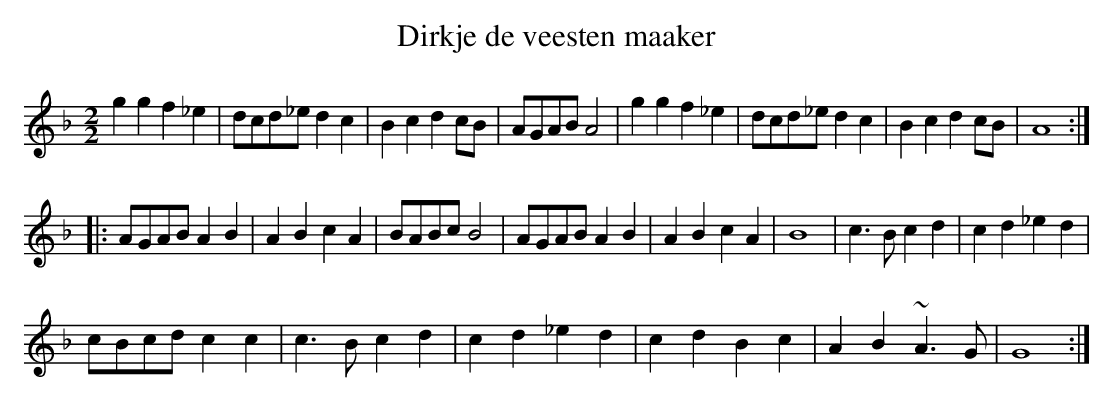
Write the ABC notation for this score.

X:1
T:Dirkje de veesten maaker
M:2/2
K:Gdor
g2g2f2_e2|dcd_ed2c2|B2c2d2cB|AGABA4|g2g2f2_e2|dcd_ed2c2|B2c2d2cB|A8:|
|:AGABA2B2|A2B2c2A2|BABcB4|AGABA2B2|A2B2c2A2|B8|c3Bc2d2|c2d2_e2d2|
cBcdc2c2|c3Bc2d2|c2d2_e2d2|c2d2B2c2|A2B2~A3G|G8:|
